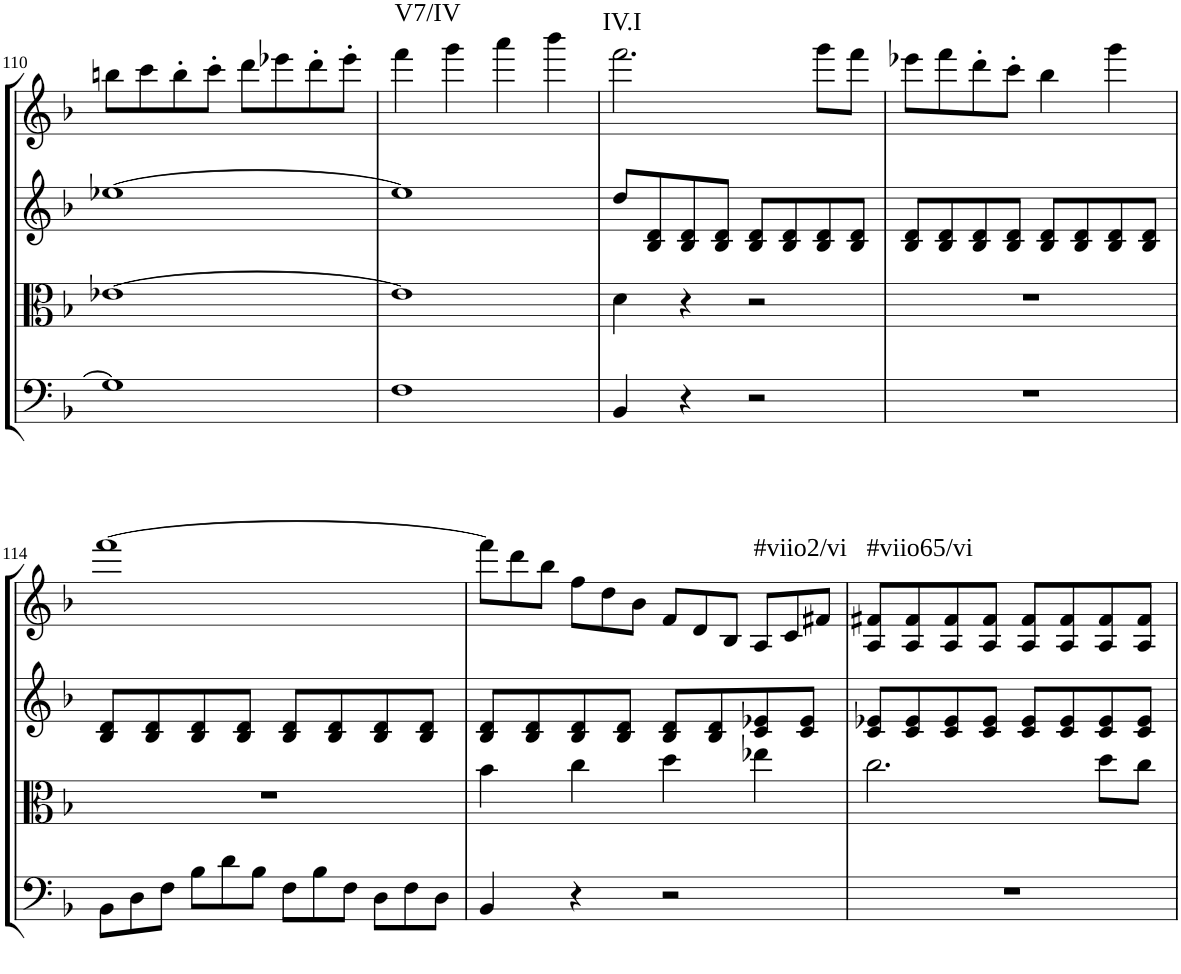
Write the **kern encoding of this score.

**kern	**kern	**kern	**kern	**harte
*part4	*part3	*part2	*part1	*part1
*staff4	*staff3	*staff2	*staff1	*
*I"Cello	*I"Viola	*I"2nd Violin	*I"1st Violin	*
*	*I'Vla	*I'Vln	*I'Vln	*
!!LO:PB:g=z
*clefF4	*clefC3	*clefG2	*clefG2	*
*k[b-]	*k[b-]	*k[b-]	*k[b-]	*
*M4/4	*M4/4	*M4/4	*M4/4	*
*met(c)	*met(c)	*met(c)	*met(c)	*
=110	=110	=110	=110	=110
1G-]	[1e-X	[1ee-X	8bbn\L	.
.	.	.	8ccc\	.
.	.	.	8bb'\	.
.	.	.	8ccc'\J	.
.	.	.	8ddd\L	.
.	.	.	8eee-X\	.
.	.	.	8ddd'\	.
.	.	.	8eee-'\J	.
=111	=111	=111	=111	=111
!	!	!	!	!LO:H:kt=V7/IV
1F	1e-]	1ee-]	4fff\	N
.	.	.	4ggg\	.
.	.	.	4aaa\	.
.	.	.	4bbb-\	.
=112	=112	=112	=112	=112
!	!	!	!	!LO:H:kt=IV.I
4BB-/	4d\	8dd/L	2.fff\	N
.	.	8B-/ 8d/	.	.
4r	4r	8B-/ 8d/	.	.
.	.	8B-/ 8d/J	.	.
2r	2r	8B-/ 8d/L	.	.
.	.	8B-/ 8d/	.	.
.	.	8B-/ 8d/	8ggg\L	.
.	.	8B-/ 8d/J	8fff\J	.
=113	=113	=113	=113	=113
1r	1r	8B-/ 8d/L	8eee-X\L	.
.	.	8B-/ 8d/	8fff\	.
.	.	8B-/ 8d/	8ddd'\	.
.	.	8B-/ 8d/J	8ccc'\J	.
.	.	8B-/ 8d/L	4bb-\	.
.	.	8B-/ 8d/	.	.
.	.	8B-/ 8d/	4ggg\	.
.	.	8B-/ 8d/J	.	.
!!LO:LB:g=z
=114	=114	=114	=114	=114
*Xtuplet	*	*	*	*
12BB-\L	1r	8B-/ 8d/L	[1fff	.
12D\	.	.	.	.
.	.	8B-/ 8d/	.	.
12F\J	.	.	.	.
12B-\L	.	8B-/ 8d/	.	.
12d\	.	.	.	.
.	.	8B-/ 8d/J	.	.
12B-\J	.	.	.	.
12F\L	.	8B-/ 8d/L	.	.
12B-\	.	.	.	.
.	.	8B-/ 8d/	.	.
12F\J	.	.	.	.
12D\L	.	8B-/ 8d/	.	.
12F\	.	.	.	.
.	.	8B-/ 8d/J	.	.
12D\J	.	.	.	.
=115	=115	=115	=115	=115
*	*	*	*Xtuplet	*
4BB-/	4b-\	8B-/ 8d/L	12fff\L]	.
.	.	.	12ddd\	.
.	.	8B-/ 8d/	.	.
.	.	.	12bb-\J	.
4r	4cc\	8B-/ 8d/	12ff\L	.
.	.	.	12dd\	.
.	.	8B-/ 8d/J	.	.
.	.	.	12b-\J	.
2r	4dd\	8B-/ 8d/L	12f/L	.
.	.	.	12d/	.
.	.	8B-/ 8d/	.	.
.	.	.	12B-/J	.
!	!	!	!	!LO:H:kt=#viio2/vi
.	4ee-X\	8c/ 8e-X/	12A/L	N
.	.	.	12c/	.
.	.	8c/ 8e-/J	.	.
.	.	.	12f#X/J	.
=116	=116	=116	=116	=116
!	!	!	!	!LO:H:kt=#viio65/vi
1r	2.cc\	8c/ 8e-X/L	8A/ 8f#X/L	N
.	.	8c/ 8e-/	8A/ 8f#/	.
.	.	8c/ 8e-/	8A/ 8f#/	.
.	.	8c/ 8e-/J	8A/ 8f#/J	.
.	.	8c/ 8e-/L	8A/ 8f#/L	.
.	.	8c/ 8e-/	8A/ 8f#/	.
.	8dd\L	8c/ 8e-/	8A/ 8f#/	.
.	8cc\J	8c/ 8e-/J	8A/ 8f#/J	.
=	=	=	=	=
*-	*-	*-	*-	*-
